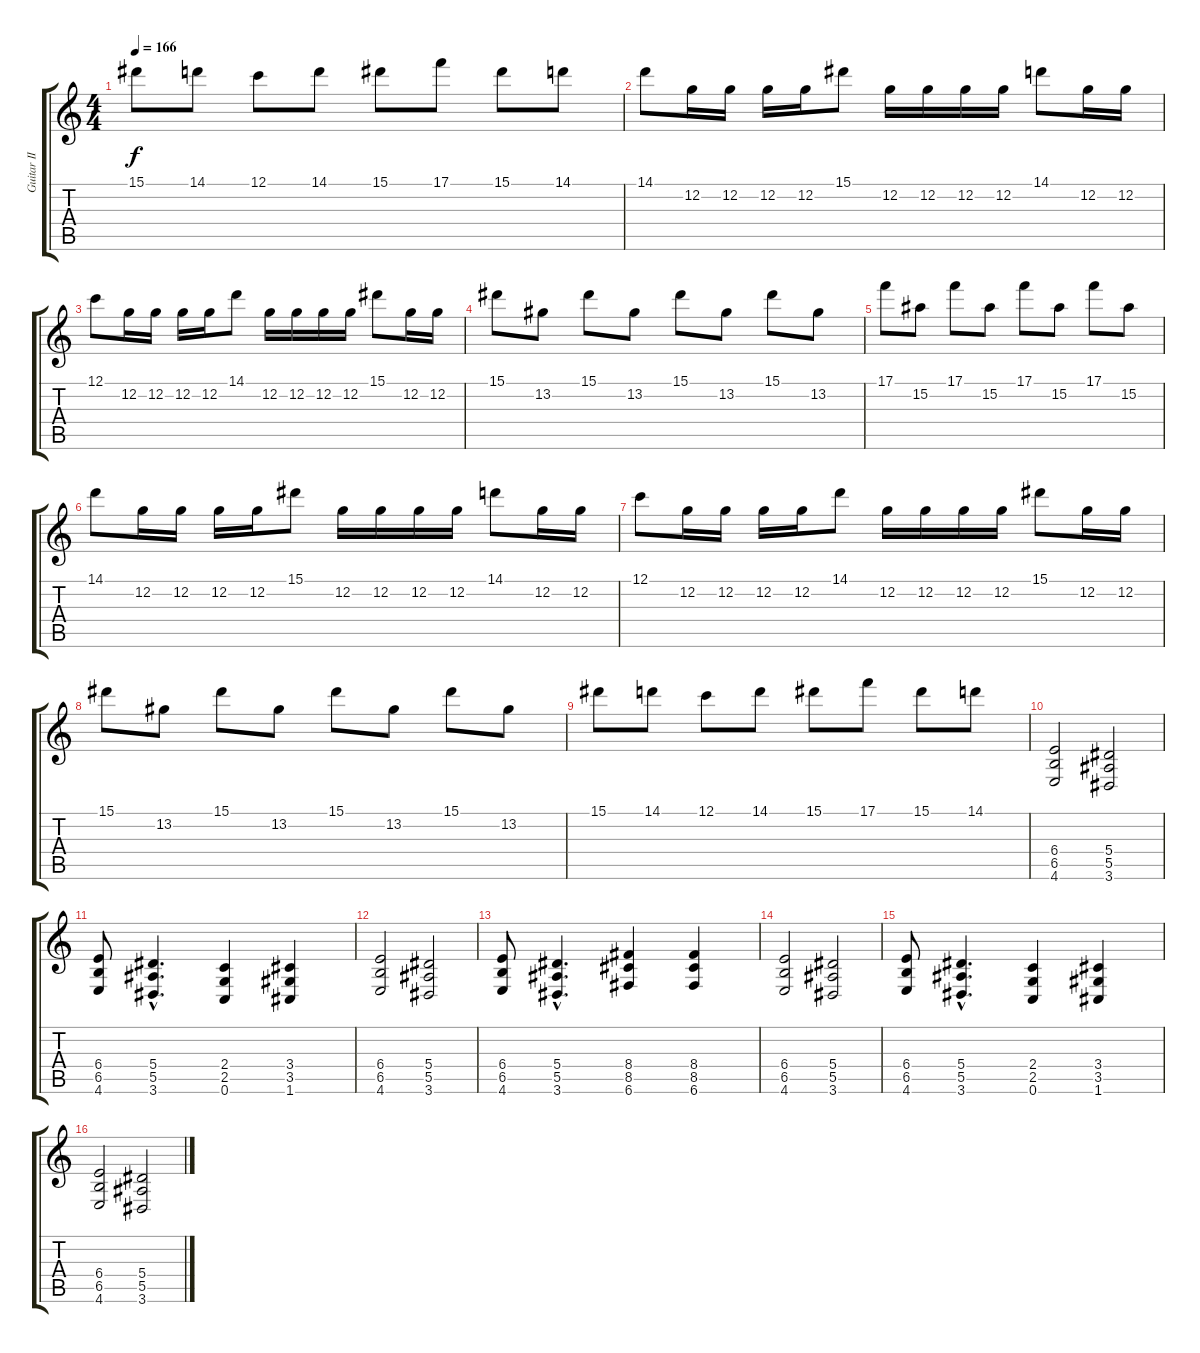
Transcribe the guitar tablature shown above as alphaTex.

\track ("Guitar II" "Guitar II") {instrument distortionguitar}
\staff {score tabs}
\tuning (C4 G3 Eb3 Bb2 F2 C2) {hide}
\ts (4 4)
\tempo 166
\clef g2
\ks c
15.1.8{dy f} 14.1.8 12.1.8 14.1.8 15.1.8 17.1.8 15.1.8 14.1.8 |
14.1.8 12.2.16 12.2.16 12.2.16 12.2.16 15.1.8 12.2.16 12.2.16 12.2.16 12.2.16 14.1.8 12.2.16 12.2.16 |
12.1.8 12.2.16 12.2.16 12.2.16 12.2.16 14.1.8 12.2.16 12.2.16 12.2.16 12.2.16 15.1.8 12.2.16 12.2.16 |
15.1.8 13.2.8 15.1.8 13.2.8 15.1.8 13.2.8 15.1.8 13.2.8 |
17.1.8 15.2.8 17.1.8 15.2.8 17.1.8 15.2.8 17.1.8 15.2.8 |
14.1.8 12.2.16 12.2.16 12.2.16 12.2.16 15.1.8 12.2.16 12.2.16 12.2.16 12.2.16 14.1.8 12.2.16 12.2.16 |
12.1.8 12.2.16 12.2.16 12.2.16 12.2.16 14.1.8 12.2.16 12.2.16 12.2.16 12.2.16 15.1.8 12.2.16 12.2.16 |
15.1.8 13.2.8 15.1.8 13.2.8 15.1.8 13.2.8 15.1.8 13.2.8 |
15.1.8 14.1.8 12.1.8 14.1.8 15.1.8 17.1.8 15.1.8 14.1.8 |
(6.4 6.5 4.6).2{volume 15 balance 15} (5.4 5.5 3.6).2 |
(6.4 6.5 4.6).8 (5.4{hac} 5.5{hac} 3.6{hac}).4{d} (2.4 2.5 0.6).4 (3.4 3.5 1.6).4 |
(6.4 6.5 4.6).2 (5.4 5.5 3.6).2 |
(6.4 6.5 4.6).8 (5.4{hac} 5.5{hac} 3.6{hac}).4{d} (8.4 8.5 6.6).4 (8.4 8.5 6.6).4 |
(6.4 6.5 4.6).2 (5.4 5.5 3.6).2 |
(6.4 6.5 4.6).8 (5.4{hac} 5.5{hac} 3.6{hac}).4{d} (2.4 2.5 0.6).4 (3.4 3.5 1.6).4 |
(6.4 6.5 4.6).2 (5.4 5.5 3.6).2
